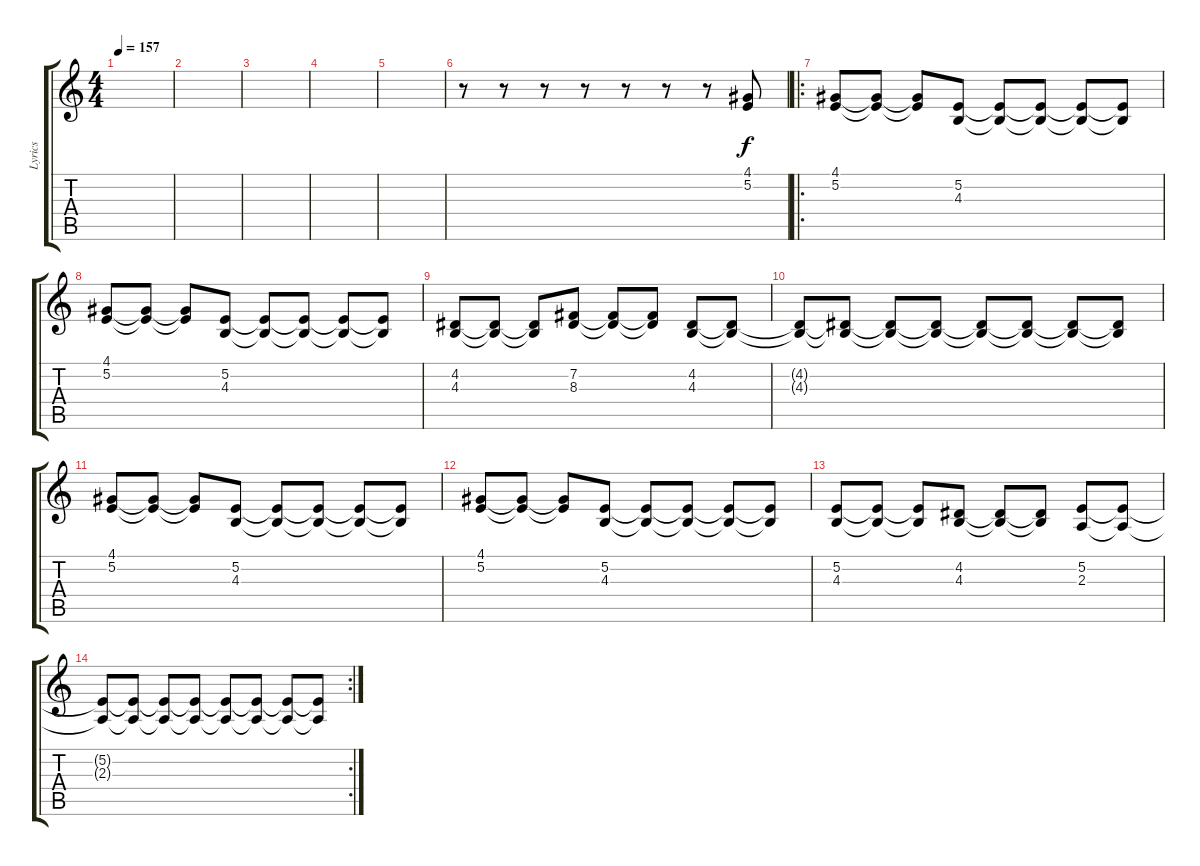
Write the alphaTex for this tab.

\track ("Lyrics" "Lyrics") {instrument trumpet}
\staff {score tabs}
\tuning (E4 B3 G3 D3 A2 E2) {hide}
\ts (4 4)
\tempo 157
\clef g2
\ks c
|
|
|
|
|
r.8 r.8 r.8 r.8 r.8 r.8 r.8 (4.1 5.2).8 |
\ro
(4.1 5.2).8 (4.1{t} 5.2{t}).8 (4.1{t} 5.2{t}).8 (5.2 4.3).8 (5.2{t} 4.3{t}).8 (5.2{t} 4.3{t}).8 (5.2{t} 4.3{t}).8 (5.2{t} 4.3{t}).8 |
(4.1 5.2).8 (4.1{t} 5.2{t}).8 (4.1{t} 5.2{t}).8 (5.2 4.3).8 (5.2{t} 4.3{t}).8 (5.2{t} 4.3{t}).8 (5.2{t} 4.3{t}).8 (5.2{t} 4.3{t}).8 |
(4.2 4.3).8 (4.2{t} 4.3{t}).8 (4.2{t} 4.3{t}).8 (7.2 8.3).8 (7.2{t} 8.3{t}).8 (7.2{t} 8.3{t}).8 (4.2 4.3).8 (4.2{t} 4.3{t}).8 |
(4.2{t} 4.3{t}).8 (4.2{t} 4.3{t}).8 (4.2{t} 4.3{t}).8 (4.2{t} 4.3{t}).8 (4.2{t} 4.3{t}).8 (4.2{t} 4.3{t}).8 (4.2{t} 4.3{t}).8 (4.2{t} 4.3{t}).8 |
(4.1 5.2).8 (4.1{t} 5.2{t}).8 (4.1{t} 5.2{t}).8 (5.2 4.3).8 (5.2{t} 4.3{t}).8 (5.2{t} 4.3{t}).8 (5.2{t} 4.3{t}).8 (5.2{t} 4.3{t}).8 |
(4.1 5.2).8 (4.1{t} 5.2{t}).8 (4.1{t} 5.2{t}).8 (5.2 4.3).8 (5.2{t} 4.3{t}).8 (5.2{t} 4.3{t}).8 (5.2{t} 4.3{t}).8 (5.2{t} 4.3{t}).8 |
(5.2 4.3).8 (5.2{t} 4.3{t}).8 (5.2{t} 4.3{t}).8 (4.2 4.3).8 (4.2{t} 4.3{t}).8 (4.2{t} 4.3{t}).8 (5.2 2.3).8 (5.2{t} 2.3{t}).8 |
\rc 2
(5.2{t} 2.3{t}).8 (5.2{t} 2.3{t}).8 (5.2{t} 2.3{t}).8 (5.2{t} 2.3{t}).8 (5.2{t} 2.3{t}).8 (5.2{t} 2.3{t}).8 (5.2{t} 2.3{t}).8 (5.2{t} 2.3{t}).8
